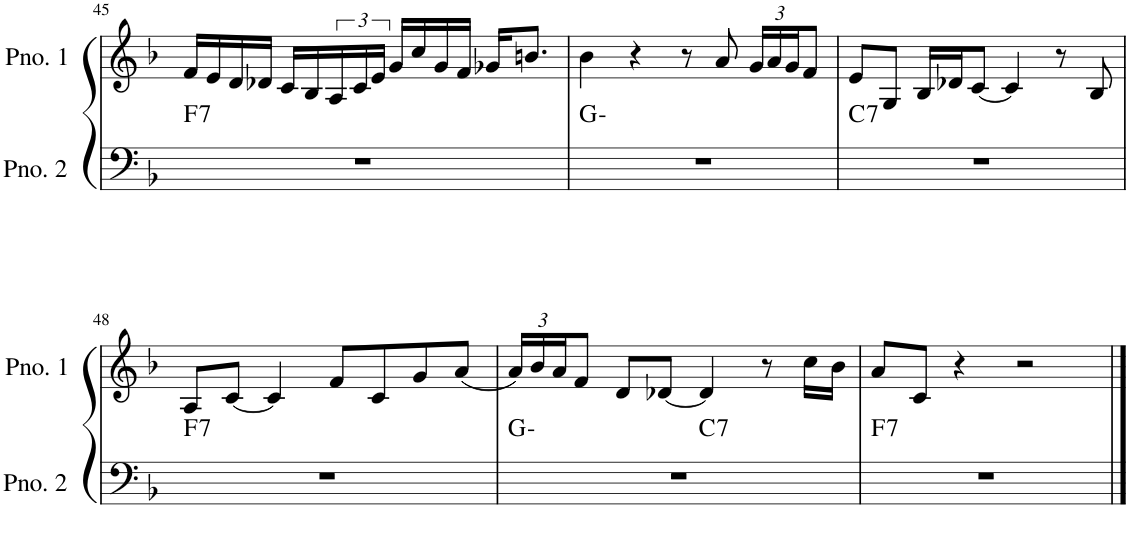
**kern	**harte	**kern
*part2	*part2	*part1
*staff2	*	*staff1
*I"ピアノ 2	*	*I"ピアノ 1
!!LO:PB:g=z
*clefF4	*	*clefG2
*k[b-]	*	*k[b-]
*M4/4	*	*M4/4
=45	=45	=45
!	!LO:H:kt=7	!
1r	F:7	16f/LL
.	.	16e/
.	.	16d/
.	.	16d-X/JJ
.	.	16c/LL
.	.	16B-/
.	.	24A/
.	.	24c/
.	.	24e/JJ
.	.	16g/LL
.	.	16cc/
.	.	16g/
.	.	16f/JJ
.	.	16g-X/KL
.	.	8.bn/J
=46	=46	=46
1r	G:min	4b-\
.	.	4r
.	.	8r
.	.	8a/
*	*	*Xbrackettup
.	.	24g/LL
.	.	24a/
.	.	24g/J
.	.	8f/J
=47	=47	=47
!	!LO:H:kt=7	!
1r	C:7	8e/L
.	.	8G/J
.	.	16B-/LL
.	.	16d-X/J
.	.	[8c/J
.	.	4c/]
.	.	8r
.	.	8B-/
!!LO:LB:g=z
=48	=48	=48
!	!LO:H:kt=7	!
1r	F:7	8A/L
.	.	[8c/J
.	.	4c/]
.	.	8f/L
.	.	8c/
.	.	8g/
.	.	(8a/J
=49	=49	=49
*^	*	*
1r	2ryy	G:min	24a/LL)
.	.	.	24b-/
.	.	.	24a/J
.	.	.	8f/J
.	.	.	8d/L
.	.	.	[8d-X/J
!	!	!LO:H:kt=7	!
.	2ryy	C:7	4d-/]
.	.	.	8r
.	.	.	16cc\LL
.	.	.	16b-\JJ
=50	=50	=50	=50
!	!	!LO:H:kt=7	!
*v	*v	*	*
1r	F:7	8a/L
.	.	8c/J
.	.	4r
.	.	2r
==	==	==
*-	*-	*-
